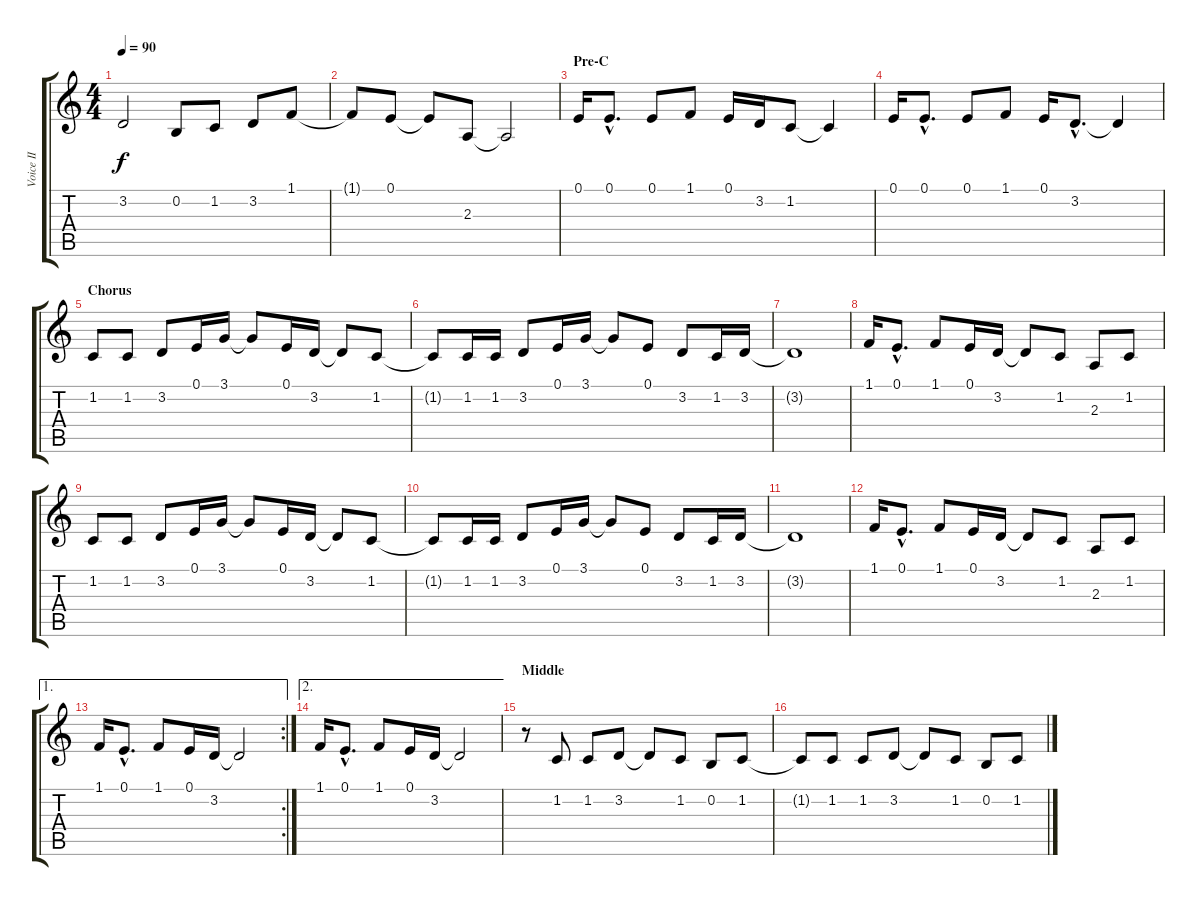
\track ("Voice II" "Voice II") {instrument brightacousticpiano}
\staff {score tabs}
\tuning (E4 B3 G3 D3 A2 E2) {hide}
\ts (4 4)
\tempo 90
\clef g2
\ks c
3.2{t}.2{dy f} 0.2.8 1.2.8 3.2.8 1.1.8 |
1.1{t}.8 0.1.8 0.1{t}.8 2.3.8 2.3{t}.2 |
\section ("" "Pre-C")
0.1.16 0.1{hac}.8{d} 0.1.8 1.1.8 0.1.16 3.2.16 1.2.8 1.2{t}.4 |
0.1.16 0.1{hac}.8{d} 0.1.8 1.1.8 0.1.16 3.2{hac}.8{d} 3.2{t}.4 |
\section ("" "Chorus")
1.2.8 1.2.8 3.2.8 0.1.16 3.1.16 3.1{t}.8 0.1.16 3.2.16 3.2{t}.8 1.2.8 |
1.2{t}.8 1.2.16 1.2.16 3.2.8 0.1.16 3.1.16 3.1{t}.8 0.1.8 3.2.8 1.2.16 3.2.16 |
3.2{t}.1 |
1.1.16 0.1{hac}.8{d} 1.1.8 0.1.16 3.2.16 3.2{t}.8 1.2.8 2.3.8 1.2.8 |
1.2.8 1.2.8 3.2.8 0.1.16 3.1.16 3.1{t}.8 0.1.16 3.2.16 3.2{t}.8 1.2.8 |
1.2{t}.8 1.2.16 1.2.16 3.2.8 0.1.16 3.1.16 3.1{t}.8 0.1.8 3.2.8 1.2.16 3.2.16 |
3.2{t}.1 |
1.1.16 0.1{hac}.8{d} 1.1.8 0.1.16 3.2.16 3.2{t}.8 1.2.8 2.3.8 1.2.8 |
\ae 1
\rc 2
1.1.16 0.1{hac}.8{d} 1.1.8 0.1.16 3.2.16 3.2{t}.2 |
\ae 2
1.1.16 0.1{hac}.8{d} 1.1.8 0.1.16 3.2.16 3.2{t}.2 |
\section ("" "Middle")
r.8 1.2.8 1.2.8 3.2.8 3.2{t}.8 1.2.8 0.2.8 1.2.8 |
1.2{t}.8 1.2.8 1.2.8 3.2.8 3.2{t}.8 1.2.8 0.2.8 1.2.8
